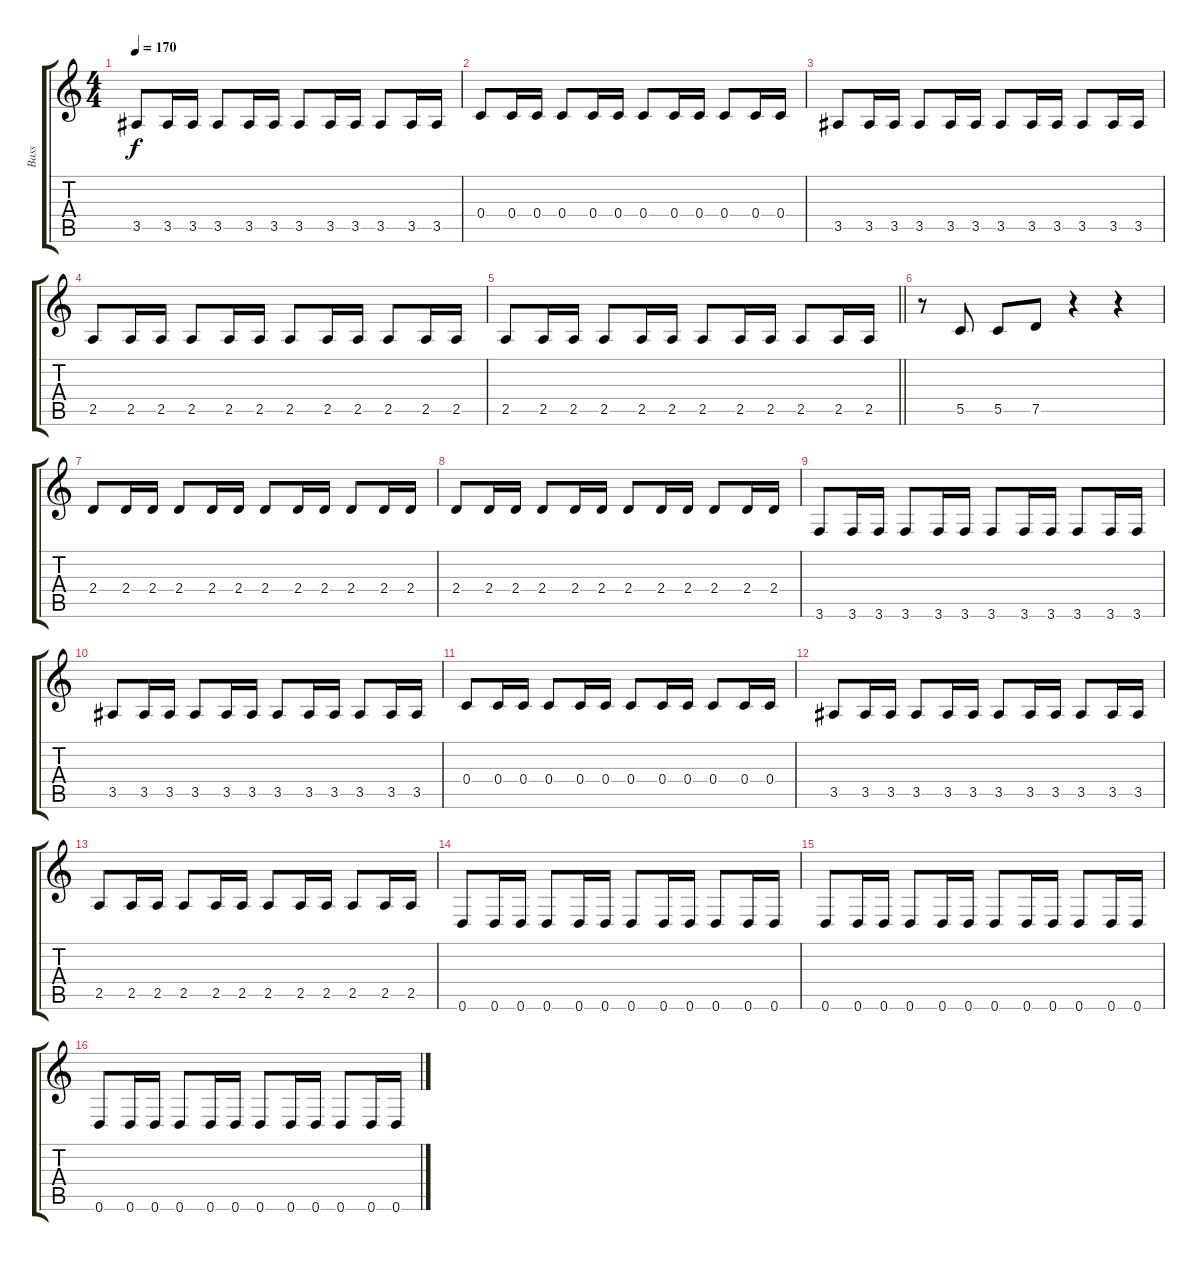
\track ("Bass" "Bass") {instrument electricbassfinger}
\staff {score tabs}
\tuning (D4 A3 F3 C3 G2 D2) {hide}
\ts (4 4)
\tempo 170
\clef g2
\ks c
3.5.8{dy f} 3.5.16 3.5.16 3.5.8 3.5.16 3.5.16 3.5.8 3.5.16 3.5.16 3.5.8 3.5.16 3.5.16 |
0.4.8 0.4.16 0.4.16 0.4.8 0.4.16 0.4.16 0.4.8 0.4.16 0.4.16 0.4.8 0.4.16 0.4.16 |
3.5.8 3.5.16 3.5.16 3.5.8 3.5.16 3.5.16 3.5.8 3.5.16 3.5.16 3.5.8 3.5.16 3.5.16 |
2.5.8 2.5.16 2.5.16 2.5.8 2.5.16 2.5.16 2.5.8 2.5.16 2.5.16 2.5.8 2.5.16 2.5.16 |
\barLineRight lightlight
2.5.8 2.5.16 2.5.16 2.5.8 2.5.16 2.5.16 2.5.8 2.5.16 2.5.16 2.5.8 2.5.16 2.5.16 |
r.8 5.5.8 5.5.8 7.5.8 r.4 r.4 |
2.4.8 2.4.16 2.4.16 2.4.8 2.4.16 2.4.16 2.4.8 2.4.16 2.4.16 2.4.8 2.4.16 2.4.16 |
2.4.8 2.4.16 2.4.16 2.4.8 2.4.16 2.4.16 2.4.8 2.4.16 2.4.16 2.4.8 2.4.16 2.4.16 |
3.6.8 3.6.16 3.6.16 3.6.8 3.6.16 3.6.16 3.6.8 3.6.16 3.6.16 3.6.8 3.6.16 3.6.16 |
3.5.8 3.5.16 3.5.16 3.5.8 3.5.16 3.5.16 3.5.8 3.5.16 3.5.16 3.5.8 3.5.16 3.5.16 |
0.4.8 0.4.16 0.4.16 0.4.8 0.4.16 0.4.16 0.4.8 0.4.16 0.4.16 0.4.8 0.4.16 0.4.16 |
3.5.8 3.5.16 3.5.16 3.5.8 3.5.16 3.5.16 3.5.8 3.5.16 3.5.16 3.5.8 3.5.16 3.5.16 |
2.5.8 2.5.16 2.5.16 2.5.8 2.5.16 2.5.16 2.5.8 2.5.16 2.5.16 2.5.8 2.5.16 2.5.16 |
0.6.8 0.6.16 0.6.16 0.6.8 0.6.16 0.6.16 0.6.8 0.6.16 0.6.16 0.6.8 0.6.16 0.6.16 |
0.6.8 0.6.16 0.6.16 0.6.8 0.6.16 0.6.16 0.6.8 0.6.16 0.6.16 0.6.8 0.6.16 0.6.16 |
0.6.8 0.6.16 0.6.16 0.6.8 0.6.16 0.6.16 0.6.8 0.6.16 0.6.16 0.6.8 0.6.16 0.6.16
